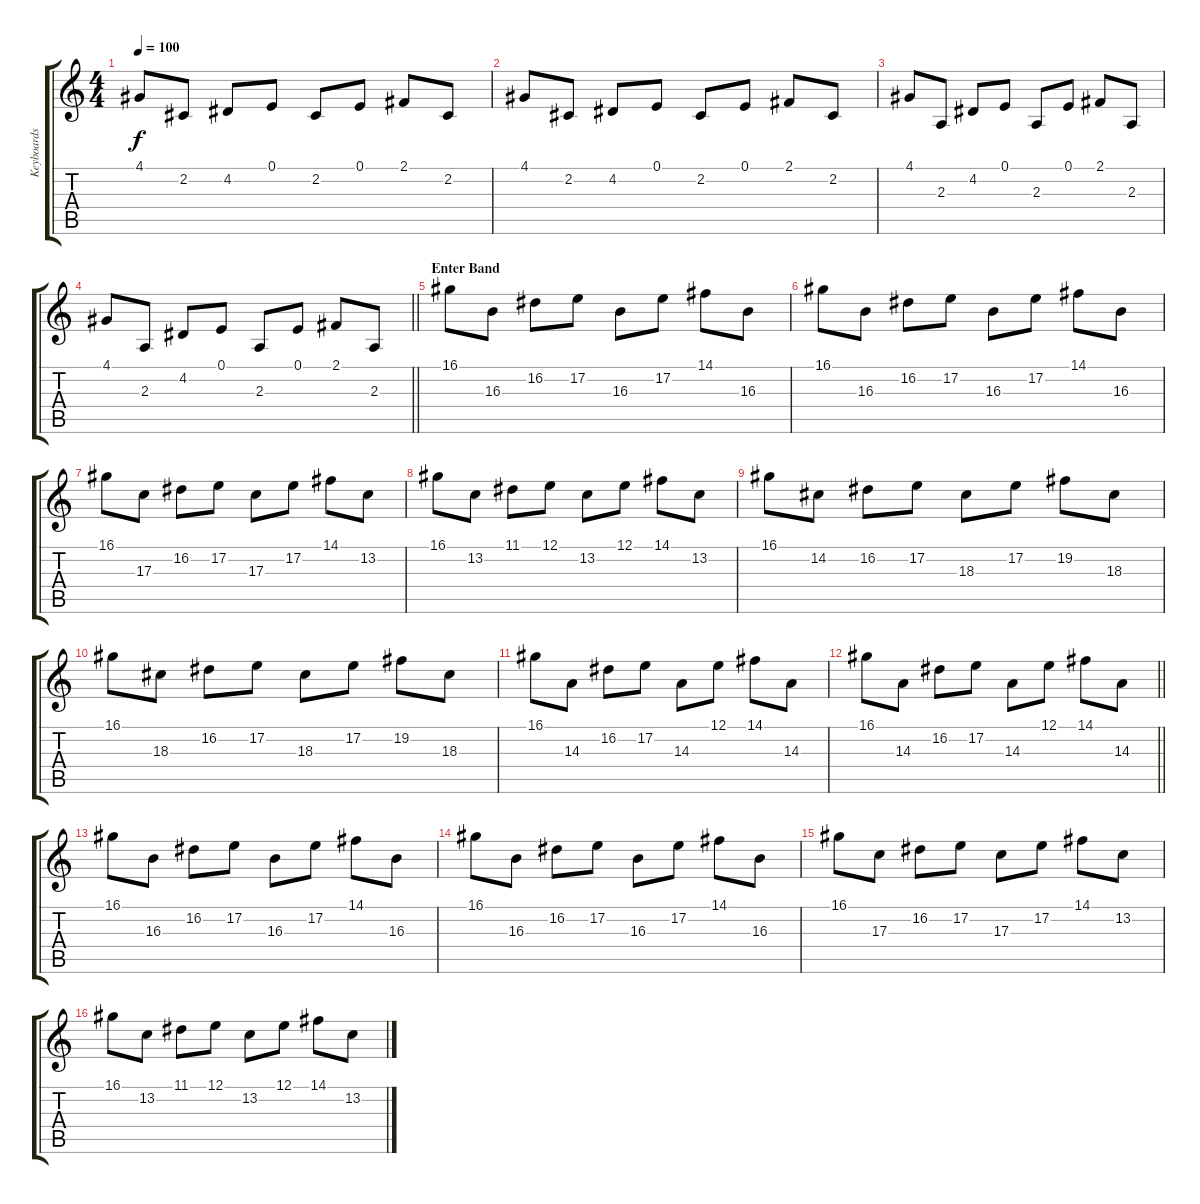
\track ("Keyboards" "Keyboards") {instrument brightacousticpiano}
\staff {score tabs}
\tuning (E4 B3 G3 D3 A2 E2) {hide}
\ts (4 4)
\tempo 100
\clef g2
\ks c
4.1.8{dy f} 2.2.8 4.2.8 0.1.8 2.2.8 0.1.8 2.1.8 2.2.8 |
4.1.8 2.2.8 4.2.8 0.1.8 2.2.8 0.1.8 2.1.8 2.2.8 |
4.1.8 2.3.8 4.2.8 0.1.8 2.3.8 0.1.8 2.1.8 2.3.8 |
\barLineRight lightlight
4.1.8 2.3.8 4.2.8 0.1.8 2.3.8 0.1.8 2.1.8 2.3.8 |
\section ("" "Enter Band")
16.1.8 16.3.8 16.2.8 17.2.8 16.3.8 17.2.8 14.1.8 16.3.8 |
16.1.8 16.3.8 16.2.8 17.2.8 16.3.8 17.2.8 14.1.8 16.3.8 |
16.1.8 17.3.8 16.2.8 17.2.8 17.3.8 17.2.8 14.1.8 13.2.8 |
16.1.8 13.2.8 11.1.8 12.1.8 13.2.8 12.1.8 14.1.8 13.2.8 |
16.1.8 14.2.8 16.2.8 17.2.8 18.3.8 17.2.8 19.2.8 18.3.8 |
16.1.8 18.3.8 16.2.8 17.2.8 18.3.8 17.2.8 19.2.8 18.3.8 |
16.1.8 14.3.8 16.2.8 17.2.8 14.3.8 12.1.8 14.1.8 14.3.8 |
\barLineRight lightlight
16.1.8 14.3.8 16.2.8 17.2.8 14.3.8 12.1.8 14.1.8 14.3.8 |
16.1.8 16.3.8 16.2.8 17.2.8 16.3.8 17.2.8 14.1.8 16.3.8 |
16.1.8 16.3.8 16.2.8 17.2.8 16.3.8 17.2.8 14.1.8 16.3.8 |
16.1.8 17.3.8 16.2.8 17.2.8 17.3.8 17.2.8 14.1.8 13.2.8 |
16.1.8 13.2.8 11.1.8 12.1.8 13.2.8 12.1.8 14.1.8 13.2.8
